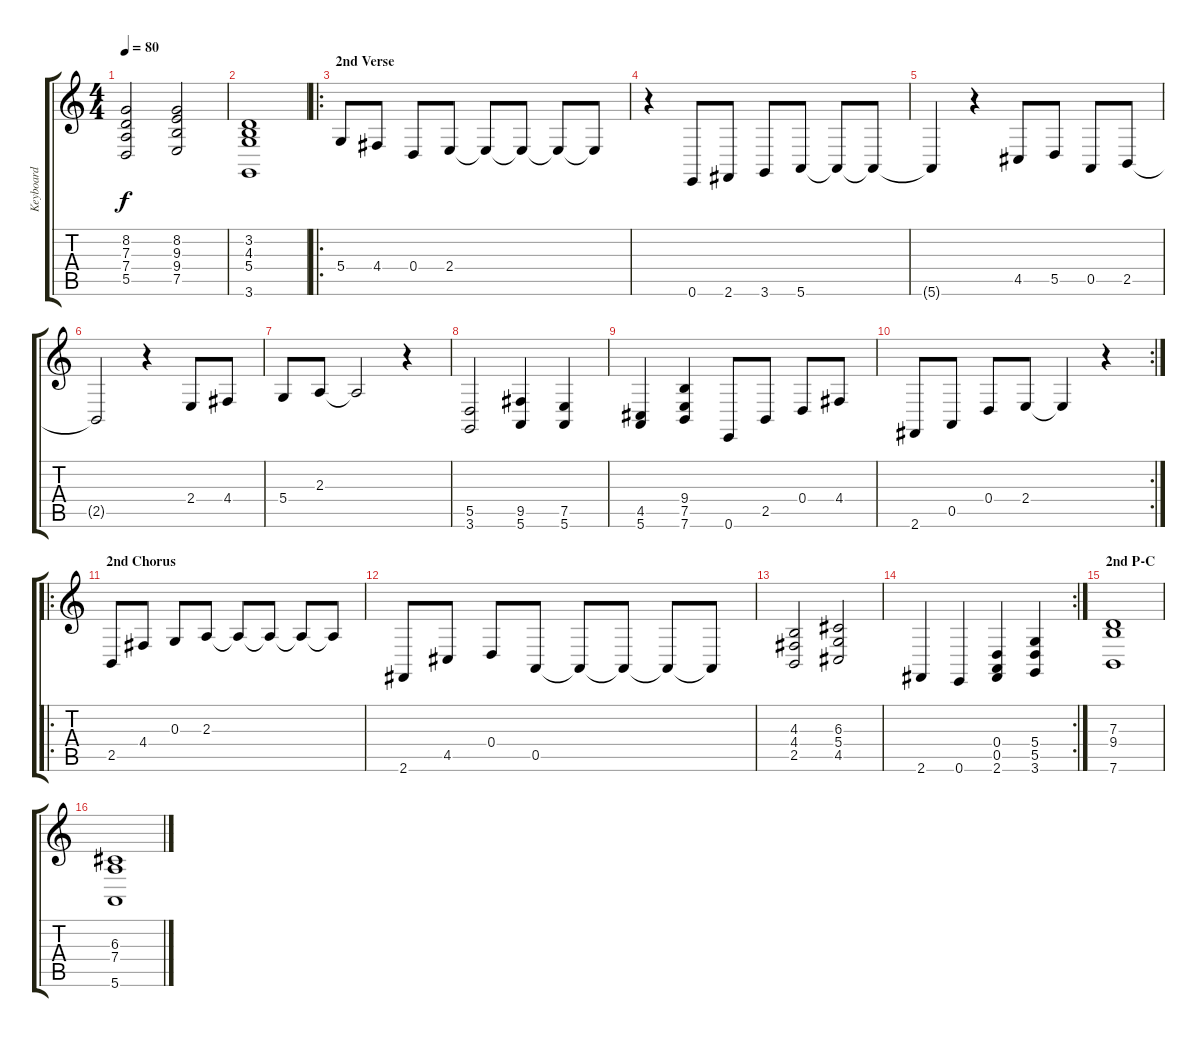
\track ("Keyboard" "Keyboard") {instrument pad3polysynth}
\staff {score tabs}
\tuning (E4 B3 G3 D3 A2 E2) {hide}
\ts (4 4)
\tempo 80
\clef g2
\ks c
(8.2 7.3 7.4 5.5).2{dy f} (8.2 9.3 9.4 7.5).2 |
(3.2 4.3 5.4 3.6).1 |
\ro
\section ("" "2nd Verse")
5.4.8{volume 12} 4.4.8 0.4.8 2.4.8 2.4{t}.8 2.4{t}.8 2.4{t}.8 2.4{t}.8 |
r.4 0.6.8 2.6.8 3.6.8 5.6.8 5.6{t}.8 5.6{t}.8 |
5.6{t}.4 r.4 4.5.8 5.5.8 0.5.8 2.5.8 |
2.5{t}.2 r.4 2.4.8 4.4.8 |
5.4.8 2.3.8 2.3{t}.2 r.4 |
(5.5 3.6).2 (9.5 5.6).4 (7.5 5.6).4 |
(4.5 5.6).4 (9.4 7.5 7.6).4 0.6.8 2.5.8 0.4.8 4.4.8 |
\rc 2
2.6.8 0.5.8 0.4.8 2.4.8 2.4{t}.4 r.4 |
\ro
\section ("" "2nd Chorus")
2.5.8{volume 16} 4.4.8 0.3.8 2.3.8 2.3{t}.8 2.3{t}.8 2.3{t}.8 2.3{t}.8 |
2.6.8 4.5.8 0.4.8 0.5.8 0.5{t}.8 0.5{t}.8 0.5{t}.8 0.5{t}.8 |
(4.3 4.4 2.5).2 (6.3 5.4 4.5).2 |
\rc 2
2.6.4 0.6.4 (0.4 0.5 2.6).4 (5.4 5.5 3.6).4 |
\section ("" "2nd P-C")
(7.3 9.4 7.6).1 |
(6.3 7.4 5.6).1
